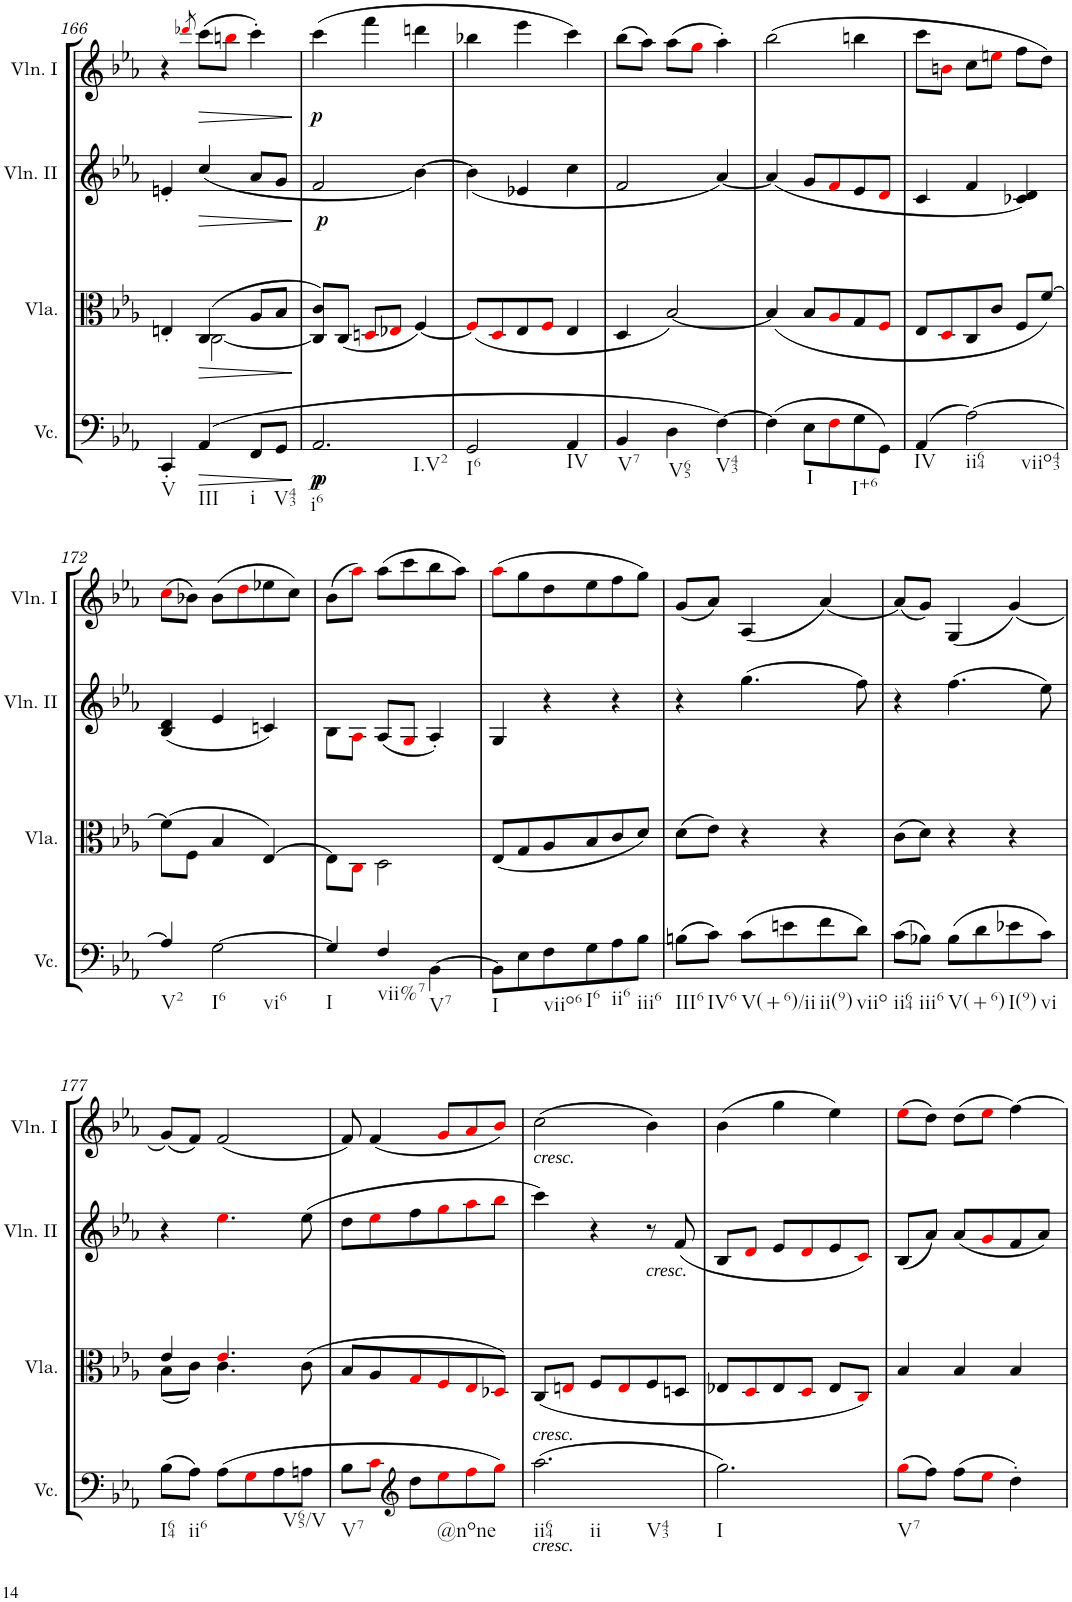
**kern	**dynam	**kern	**dynam	**kern	**dynam	**kern	**dynam
*part4	*part4	*part3	*part3	*part2	*part2	*part1	*part1
*staff4	*staff4	*staff3	*staff3	*staff2	*staff2	*staff1	*staff1
*I"Violoncello	*	*I"Viola	*	*I"Violin II	*	*I"Violin I	*
*I'Vc.	*	*I'Vla.	*	*I'Vln. II	*	*I'Vln. I	*
!!LO:PB:g=z
*clefF4	*	*clefC3	*	*clefG2	*	*clefG2	*
*k[b-e-a-]	*	*k[b-e-a-]	*	*k[b-e-a-]	*	*k[b-e-a-]	*
*E-:	*	*E-:	*	*E-:	*	*E-:	*
*M3/4	*	*M3/4	*	*M3/4	*	*M3/4	*
=166	=166	=166	=166	=166	=166	=166	=166
*	*	*^	*	*	*	*	*
!LO:TX:b:t=V	!	!	!	!	!	!	!	!
4CC'/	.	4En'/	4ryy	.	4en'/	.	4r	.
.	.	.	.	.	.	.	8qddd-Xi/	.
!LO:TX:b:t=III	!	!	!	!	!	!	!	!
!	!LO:HP:b	!	!	!LO:HP:b	!	!LO:HP:b	!	!
(4AA-/	>	(4C/	[2C\	>	(<4cc/	>	(8ccc\L	.
.	.	.	.	.	.	.	8bbni\J	.
!LO:TX:b:t=i	!	!	!	!	!	!	!	!
8FF/L	.	8A-/L	.	.	8a-/L	.	4ccc'\)	.
!LO:TX:b:t=V43	!	!	!	!	!	!	!	!
8GG/J	.	8B-/J	.	.	8g/J	.	.	.
*	*	*v	*v	*	*	*	*	*
.	]	.	]	.	]	.	.
=167	=167	=167	=167	=167	=167	=167	=167
!LO:TX:b:t=i6	!	!	!	!	!	!	!
!LO:TX:b:t=I.V2	!	!	!	!	!	!	!
!	!LO:DY:b	!	!	!	!	!	!
!	!LO:DY:n=1:b	!	!	!	!LO:DY:b	!	!LO:DY:b
2.AA-/	p p	8C/] 8c/L)	.	2f/	p	(4ccc\	p
.	.	(8C/J	.	.	.	.	.
.	.	8Dni/L	.	.	.	4fff\	.
.	.	8E-Xi/J	.	.	.	.	.
.	.	[4F/)	.	[4b-\)	.	4dddn\	.
=168	=168	=168	=168	=168	=168	=168	=168
!LO:TX:b:t=I6	!	!	!	!	!	!	!
2GG/	.	(<8Fi/L]	.	(<4b-\]	.	4bb-X\	.
.	.	8Di/	.	.	.	.	.
.	.	8E-/	.	4e-X/	.	4eee-\	.
.	.	8Fi/J	.	.	.	.	.
!LO:TX:b:t=IV	!	!	!	!	!	!	!
4AA-/	.	4E-/	.	4cc\	.	4ccc\)	.
=169	=169	=169	=169	=169	=169	=169	=169
!LO:TX:b:t=V7	!	!	!	!	!	!	!
4BB-/	.	4D/	.	2f/	.	(8bb-\L	.
.	.	.	.	.	.	8aa-\J)	.
!LO:TX:b:t=V65	!	!	!	!	!	!	!
4D\	.	[2B-/)	.	.	.	(8aa-\L	.
.	.	.	.	.	.	8ggi\J	.
!LO:TX:b:t=V43	!	!	!	!	!	!	!
[4F\)	.	.	.	[4a-/)	.	4aa-'\)	.
=170	=170	=170	=170	=170	=170	=170	=170
(4F\]	.	(<4B-/]	.	(4a-/]	.	(2bb-\	.
!LO:TX:b:t=I	!	!	!	!	!	!	!
8E-\L	.	8B-/L	.	8g/L	.	.	.
8Fi\	.	8A-i/	.	8fi/	.	.	.
!LO:TX:b:t=I+6	!	!	!	!	!	!	!
8G\	.	8G/	.	8e-/	.	4bbn\	.
8GG\J)	.	8Fi/J	.	8di/J	.	.	.
=171	=171	=171	=171	=171	=171	=171	=171
!LO:TX:b:t=IV	!	!	!	!	!	!	!
(4AA-/	.	8E-/L	.	4c/	.	8ccc\L	.
.	.	8Di/	.	.	.	8bni\J	.
!LO:TX:b:t=ii64	!	!	!	!	!	!	!
!LO:TX:b:t=viio43	!	!	!	!	!	!	!
[2A-\)	.	8C/	.	4f/	.	8cc\L	.
.	.	8c/J	.	.	.	8eeni\J	.
.	.	8F/L	.	4c-X/ 4d/)	.	8ff\L	.
.	.	[8f/J)	.	.	.	8dd\J)	.
!!LO:LB:g=z
=172	=172	=172	=172	=172	=172	=172	=172
!LO:TX:b:t=V2	!	!	!	!	!	!	!
4A-/]	.	(8f\L]	.	(4B-/ 4d/	.	(8cci\L	.
.	.	8F\J	.	.	.	8b-X\J)	.
!LO:TX:b:t=I6	!	!	!	!	!	!	!
!LO:TX:b:t=vi6	!	!	!	!	!	!	!
[2G\	.	4B-/	.	4e-/	.	(8b-\L	.
.	.	.	.	.	.	8ddi\	.
.	.	[4E-/)	.	4cn/)	.	8ee-X\	.
.	.	.	.	.	.	8cc\J)	.
=173	=173	=173	=173	=173	=173	=173	=173
!LO:TX:b:t=I	!	!	!	!	!	!	!
4G/]	.	8E-\L]	.	8B-\L	.	(8b-\L	.
.	.	8Ci\J	.	8A-i\J	.	8aa-i\J)	.
!LO:TX:b:t=vii%7	!	!	!	!	!	!	!
4F/	.	2D\	.	(8A-/L	.	(8aa-\L	.
.	.	.	.	8Gi/J	.	8ccc\	.
!LO:TX:b:t=V7	!	!	!	!	!	!	!
[4BB-\	.	.	.	4A-'/)	.	8bb-\	.
.	.	.	.	.	.	8aa-\J)	.
=174	=174	=174	=174	=174	=174	=174	=174
!LO:TX:b:t=I	!	!	!	!	!	!	!
8BB-\L]	.	(8E-/L	.	4G/	.	(8aa-i\L	.
8E-\	.	8G/	.	.	.	8gg\	.
!LO:TX:b:t=viio6	!	!	!	!	!	!	!
8F\	.	8A-/	.	4r	.	8dd\	.
!LO:TX:b:t=I6	!	!	!	!	!	!	!
8G\	.	8B-/	.	.	.	8ee-\	.
!LO:TX:b:t=ii6	!	!	!	!	!	!	!
8A-\	.	8c/	.	4r	.	8ff\	.
!LO:TX:b:t=iii6	!	!	!	!	!	!	!
8B-\J	.	8d/J)	.	.	.	8gg\J)	.
=175	=175	=175	=175	=175	=175	=175	=175
!LO:TX:b:t=III6	!	!	!	!	!	!	!
(8Bn\L	.	(8d\L	.	4r	.	(8g/L	.
!LO:TX:b:t=IV6	!	!	!	!	!	!	!
8c\J)	.	8e-\J)	.	.	.	8a-/J)	.
!LO:TX:b:t=V(+6)/ii	!	!	!	!	!	!	!
(8c\L	.	4r	.	(4.gg\	.	(4A-/	.
8en\	.	.	.	.	.	.	.
!LO:TX:b:t=ii(9)	!	!	!	!	!	!	!
8f\	.	4r	.	.	.	(4a-/)	.
!LO:TX:b:t=viio	!	!	!	!	!	!	!
8d\J)	.	.	.	8ff\)	.	.	.
=176	=176	=176	=176	=176	=176	=176	=176
!LO:TX:b:t=ii64	!	!	!	!	!	!	!
(8c\L	.	(8c\L	.	4r	.	(8a-/L)	.
!LO:TX:b:t=iii6	!	!	!	!	!	!	!
8B-X\J)	.	8d\J)	.	.	.	8g/J)	.
!LO:TX:b:t=V(+6)	!	!	!	!	!	!	!
(8B-\L	.	4r	.	(4.ff\	.	(4G/	.
8d\	.	.	.	.	.	.	.
!LO:TX:b:t=I(9)	!	!	!	!	!	!	!
8e-X\	.	4r	.	.	.	(4g/)	.
!LO:TX:b:t=vi	!	!	!	!	!	!	!
8c\J)	.	.	.	8ee-\)	.	.	.
!!LO:LB:g=z
=177	=177	=177	=177	=177	=177	=177	=177
*	*	*^	*	*	*	*	*
!LO:TX:b:t=I64	!	!	!	!	!	!	!	!
(8B-\L	.	4e-/	(8B-\L	.	4r	.	(8g/L)	.
!LO:TX:b:t=ii6	!	!	!	!	!	!	!	!
8A-\J)	.	.	8c\J)	.	.	.	8f/J)	.
(8A-\L	.	4.e-i/	4.c\	.	4.ee-i\	.	(2f/	.
8Gi\	.	.	.	.	.	.	.	.
8A-\	.	.	.	.	.	.	.	.
!LO:TX:b:t=V65/V	!	!	!	!	!	!	!	!
8An\J	.	(8c\	8ryy	.	(8ee-\	.	.	.
=178	=178	=178	=178	=178	=178	=178	=178	=178
!LO:TX:b:t=V7	!	!	!	!	!	!	!	!
*	*	*v	*v	*	*	*	*	*
8B-\L	.	8B-/L	.	8dd\L	.	8f/)	.
8ci\J	.	8A-/	.	8ee-i\	.	(4f/	.
*clefG2	*	*	*	*	*	*	*
8dd\L	.	8Gi/	.	8ff\	.	.	.
!LO:TX:b:t=@none	!	!	!	!	!	!	!
8ee-i\	.	8Fi/	.	8ggi\	.	8gi/L	.
8ffi\	.	8E-i/	.	8aa-i\	.	8a-i/	.
8ggi\J)	.	8D-Xi/J)	.	8bb-i\J	.	8b-i/J)	.
=179	=179	=179	=179	=179	=179	=179	=179
!	!	!	!	!	!	!LO:TX:b:i:t=cresc.	!
!LO:TX:b:i:t=cresc.	!	!	!	!	!	!	!
!LO:TX:a:i:t=cresc.	!	!	!	!	!	!	!
!LO:TX:b:t=ii64	!	!	!	!	!	!	!
!LO:TX:b:t=ii	!	!	!	!	!	!	!
!LO:TX:b:t=V43	!	!	!	!	!	!	!
(2.aa-\	.	(8C/L	.	4ccc\)	.	(2cc\	.
.	.	8Eni/J	.	.	.	.	.
.	.	8F/L	.	4r	.	.	.
.	.	8Ei/	.	.	.	.	.
!	!	!	!	!LO:TX:b:i:t=cresc.	!	!	!
.	.	8F/	.	8r	.	4b-\)	.
.	.	8Dn/J	.	(8f/	.	.	.
=180	=180	=180	=180	=180	=180	=180	=180
!LO:TX:b:t=I	!	!	!	!	!	!	!
2.gg\)	.	8E-X/L	.	8B-/L	.	(4b-\	.
.	.	8Di/	.	8di/J	.	.	.
.	.	8E-/	.	8e-/L	.	4gg\	.
.	.	8Di/J	.	8di/	.	.	.
.	.	8E-/L	.	8e-/	.	4ee-\)	.
.	.	8Ci/J)	.	8ci/J)	.	.	.
=181	=181	=181	=181	=181	=181	=181	=181
!LO:TX:b:t=V7	!	!	!	!	!	!	!
(8ggi\L	.	4B-/	.	(8B-/L	.	(8ee-i\L	.
8ff\J)	.	.	.	8a-/J)	.	8dd\J)	.
(8ff\L	.	4B-/	.	(8a-/L	.	(8dd\L	.
8ee-i\J	.	.	.	8gi/	.	8ee-i\J	.
4dd'\)	.	4B-/	.	8f/	.	[4ff\)	.
.	.	.	.	8a-/J)	.	.	.
=	=	=	=	=	=	=	=
*-	*-	*-	*-	*-	*-	*-	*-
